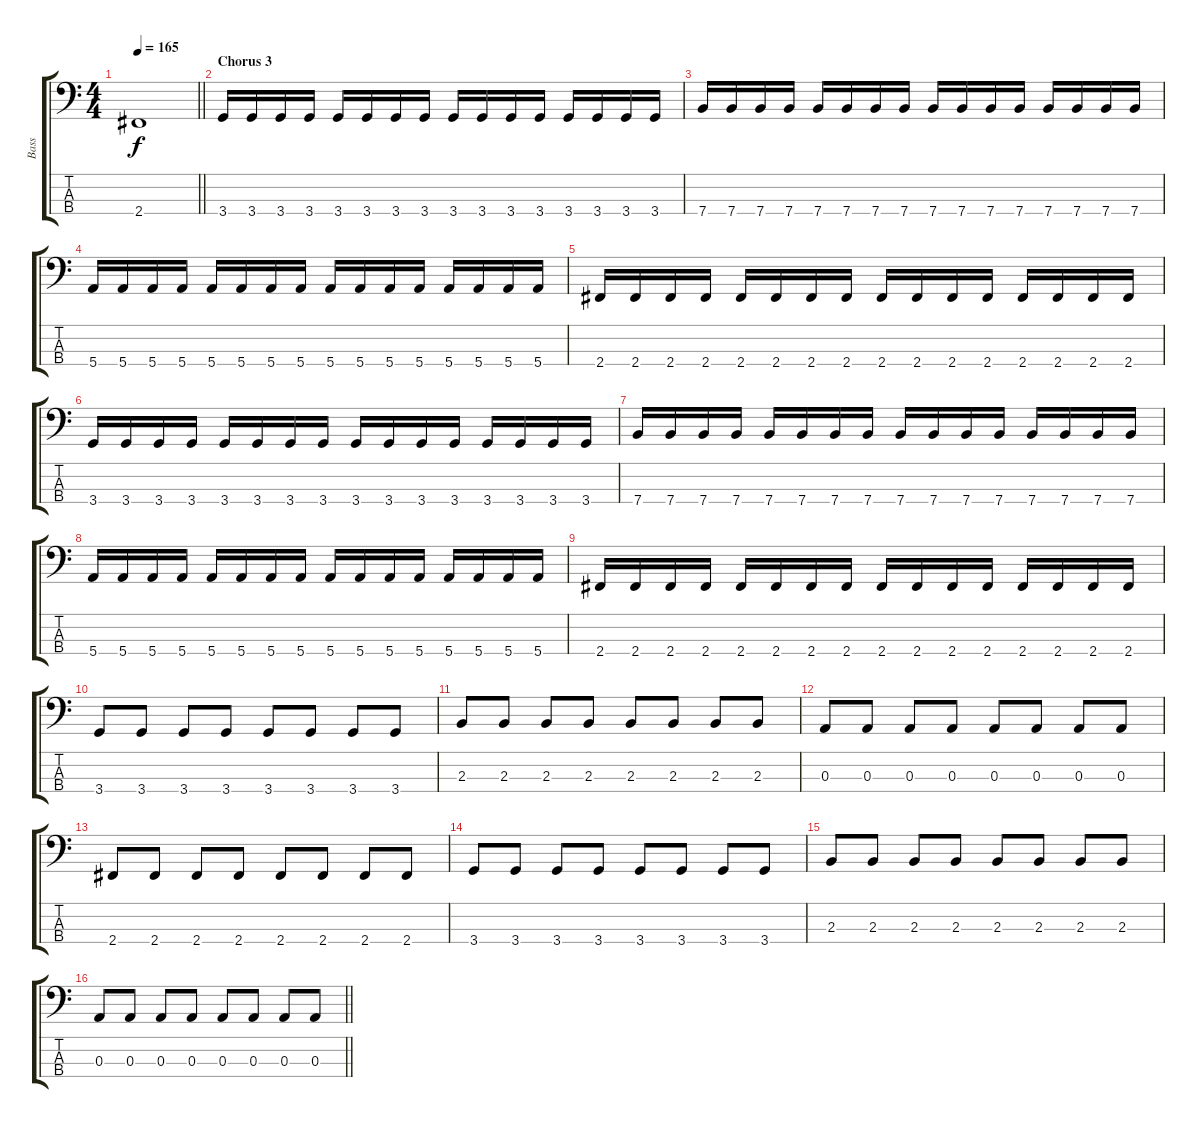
\track ("Bass" "Bass") {instrument electricbassfinger}
\staff {score tabs}
\tuning (G2 D2 A1 E1) {hide}
\ts (4 4)
\tempo 165
\clef f4
\barLineRight lightlight
\ks c
2.4{t}.1{dy f} |
\section ("" "Chorus 3")
3.4.16 3.4.16 3.4.16 3.4.16 3.4.16 3.4.16 3.4.16 3.4.16 3.4.16 3.4.16 3.4.16 3.4.16 3.4.16 3.4.16 3.4.16 3.4.16 |
7.4.16 7.4.16 7.4.16 7.4.16 7.4.16 7.4.16 7.4.16 7.4.16 7.4.16 7.4.16 7.4.16 7.4.16 7.4.16 7.4.16 7.4.16 7.4.16 |
5.4.16 5.4.16 5.4.16 5.4.16 5.4.16 5.4.16 5.4.16 5.4.16 5.4.16 5.4.16 5.4.16 5.4.16 5.4.16 5.4.16 5.4.16 5.4.16 |
2.4.16 2.4.16 2.4.16 2.4.16 2.4.16 2.4.16 2.4.16 2.4.16 2.4.16 2.4.16 2.4.16 2.4.16 2.4.16 2.4.16 2.4.16 2.4.16 |
3.4.16 3.4.16 3.4.16 3.4.16 3.4.16 3.4.16 3.4.16 3.4.16 3.4.16 3.4.16 3.4.16 3.4.16 3.4.16 3.4.16 3.4.16 3.4.16 |
7.4.16 7.4.16 7.4.16 7.4.16 7.4.16 7.4.16 7.4.16 7.4.16 7.4.16 7.4.16 7.4.16 7.4.16 7.4.16 7.4.16 7.4.16 7.4.16 |
5.4.16 5.4.16 5.4.16 5.4.16 5.4.16 5.4.16 5.4.16 5.4.16 5.4.16 5.4.16 5.4.16 5.4.16 5.4.16 5.4.16 5.4.16 5.4.16 |
2.4.16 2.4.16 2.4.16 2.4.16 2.4.16 2.4.16 2.4.16 2.4.16 2.4.16 2.4.16 2.4.16 2.4.16 2.4.16 2.4.16 2.4.16 2.4.16 |
3.4.8 3.4.8 3.4.8 3.4.8 3.4.8 3.4.8 3.4.8 3.4.8 |
2.3.8 2.3.8 2.3.8 2.3.8 2.3.8 2.3.8 2.3.8 2.3.8 |
0.3.8 0.3.8 0.3.8 0.3.8 0.3.8 0.3.8 0.3.8 0.3.8 |
2.4.8 2.4.8 2.4.8 2.4.8 2.4.8 2.4.8 2.4.8 2.4.8 |
3.4.8 3.4.8 3.4.8 3.4.8 3.4.8 3.4.8 3.4.8 3.4.8 |
2.3.8 2.3.8 2.3.8 2.3.8 2.3.8 2.3.8 2.3.8 2.3.8 |
\barLineRight lightlight
0.3.8 0.3.8 0.3.8 0.3.8 0.3.8 0.3.8 0.3.8 0.3.8
